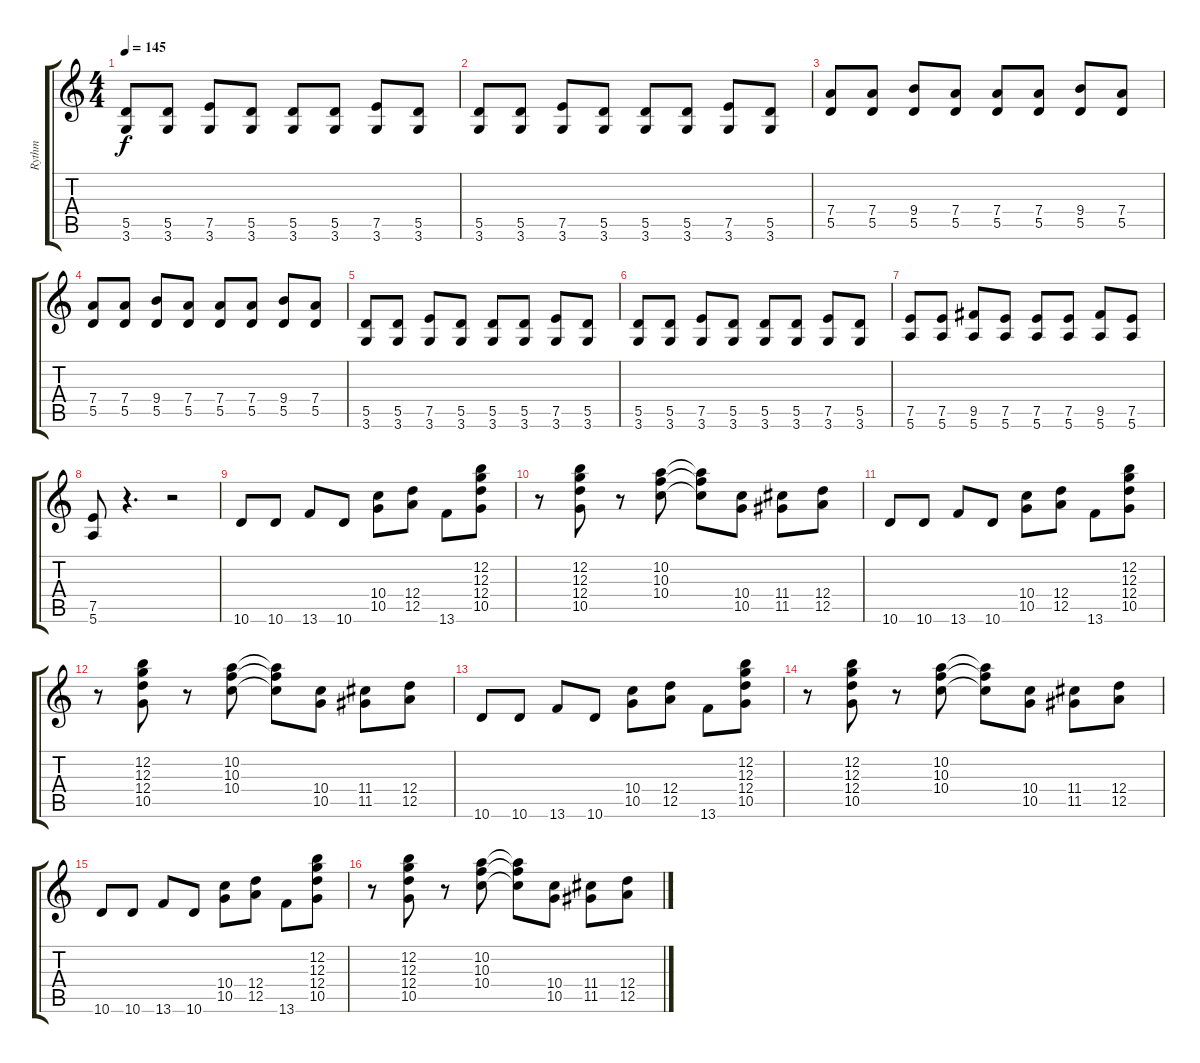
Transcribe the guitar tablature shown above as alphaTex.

\track ("Rythm" "Rythm") {instrument distortionguitar}
\staff {score tabs}
\tuning (E4 B3 G3 D3 A2 E2) {hide}
\ts (4 4)
\tempo 145
\clef g2
\ks c
(5.5 3.6).8{dy f} (5.5 3.6).8 (7.5 3.6).8 (5.5 3.6).8 (5.5 3.6).8 (5.5 3.6).8 (7.5 3.6).8 (5.5 3.6).8 |
(5.5 3.6).8 (5.5 3.6).8 (7.5 3.6).8 (5.5 3.6).8 (5.5 3.6).8 (5.5 3.6).8 (7.5 3.6).8 (5.5 3.6).8 |
(7.4 5.5).8 (7.4 5.5).8 (9.4 5.5).8 (7.4 5.5).8 (7.4 5.5).8 (7.4 5.5).8 (9.4 5.5).8 (7.4 5.5).8 |
(7.4 5.5).8 (7.4 5.5).8 (9.4 5.5).8 (7.4 5.5).8 (7.4 5.5).8 (7.4 5.5).8 (9.4 5.5).8 (7.4 5.5).8 |
(5.5 3.6).8 (5.5 3.6).8 (7.5 3.6).8 (5.5 3.6).8 (5.5 3.6).8 (5.5 3.6).8 (7.5 3.6).8 (5.5 3.6).8 |
(5.5 3.6).8 (5.5 3.6).8 (7.5 3.6).8 (5.5 3.6).8 (5.5 3.6).8 (5.5 3.6).8 (7.5 3.6).8 (5.5 3.6).8 |
(7.5 5.6).8 (7.5 5.6).8 (9.5 5.6).8 (7.5 5.6).8 (7.5 5.6).8 (7.5 5.6).8 (9.5 5.6).8 (7.5 5.6).8 |
(7.5 5.6).8 r.4{d} r.2 |
10.6.8 10.6.8 13.6.8 10.6.8 (10.4 10.5).8 (12.4 12.5).8 13.6.8 (12.2 12.3 12.4 10.5).8 |
r.8 (12.2 12.3 12.4 10.5).8 r.8 (10.2 10.3 10.4).8 (10.2{t} 10.3{t} 10.4{t}).8 (10.4 10.5).8 (11.4 11.5).8 (12.4 12.5).8 |
10.6.8 10.6.8 13.6.8 10.6.8 (10.4 10.5).8 (12.4 12.5).8 13.6.8 (12.2 12.3 12.4 10.5).8 |
r.8 (12.2 12.3 12.4 10.5).8 r.8 (10.2 10.3 10.4).8 (10.2{t} 10.3{t} 10.4{t}).8 (10.4 10.5).8 (11.4 11.5).8 (12.4 12.5).8 |
10.6.8 10.6.8 13.6.8 10.6.8 (10.4 10.5).8 (12.4 12.5).8 13.6.8 (12.2 12.3 12.4 10.5).8 |
r.8 (12.2 12.3 12.4 10.5).8 r.8 (10.2 10.3 10.4).8 (10.2{t} 10.3{t} 10.4{t}).8 (10.4 10.5).8 (11.4 11.5).8 (12.4 12.5).8 |
10.6.8 10.6.8 13.6.8 10.6.8 (10.4 10.5).8 (12.4 12.5).8 13.6.8 (12.2 12.3 12.4 10.5).8 |
r.8 (12.2 12.3 12.4 10.5).8 r.8 (10.2 10.3 10.4).8 (10.2{t} 10.3{t} 10.4{t}).8 (10.4 10.5).8 (11.4 11.5).8 (12.4 12.5).8
